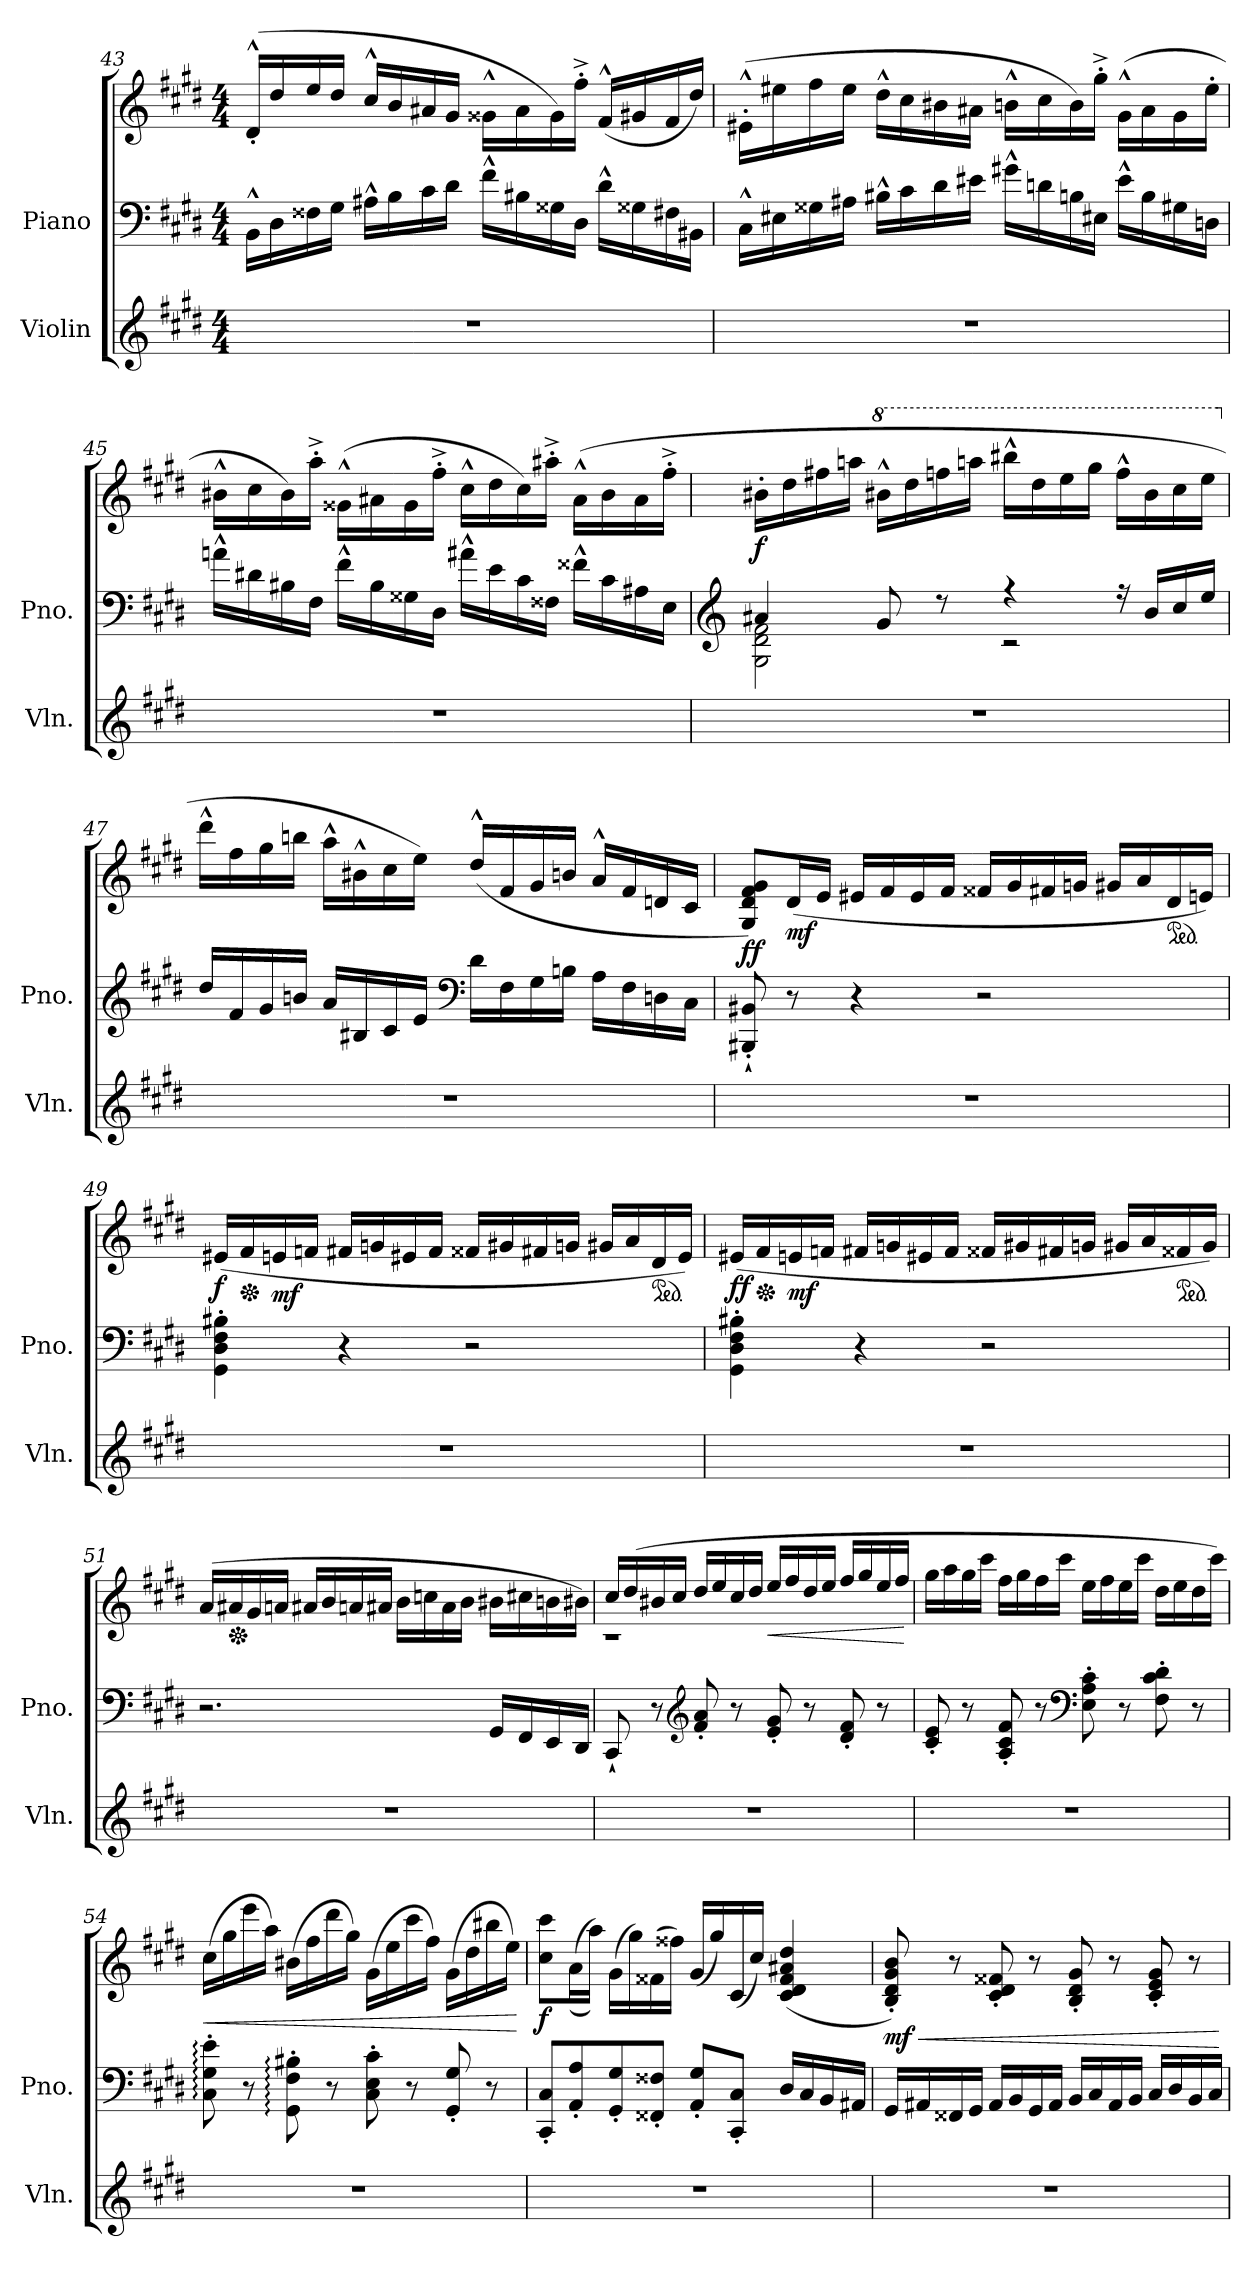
**kern	**kern	**kern	**dynam
*part2	*part1	*part1	*part1
*staff3	*staff2	*staff1	*staff1/2
*I"Violin	*I"Piano	*	*
*I'Vln.	*I'Pno.	*	*
!!LO:LB:g=z
*clefG2	*clefF4	*clefG2	*
*k[f#c#g#d#]	*k[f#c#g#d#]	*k[f#c#g#d#]	*
*M4/4	*M4/4	*M4/4	*
=43	=43	=43	=43
1r	16BB^^\LL	(16d#^^'/LL	.
.	16D#\	16dd#/	.
.	16F##X\	16ee/	.
.	16G#\JJ	16dd#/JJ	.
.	16A#X^^\LL	16cc#^^/LL	.
.	16B\	16b/	.
.	16c#\	16a#X/	.
.	16d#\JJ	16g#/JJ	.
.	16f#^^\LL	16g##X^^\LL	.
.	16B#X\	16a#\	.
.	16G##X\	16g##\)	.
.	16D#\JJ	16ff#'^\JJ	.
.	16d#^^\LL	(16f#^^/LL	.
.	16G##X\	16g#X/	.
.	16F#X\	16f#/	.
.	16BB#X\JJ	16dd#/JJ)	.
!!LO:LB:g=z
=44	=44	=44	=44
1r	16C#^^\LL	(16e#X^^'\LL	.
.	16E#X\	16ee#X\	.
.	16G##X\	16ff#\	.
.	16A#X\JJ	16ee#\JJ	.
.	16B#X^^\LL	16dd#^^\LL	.
.	16c#\	16cc#\	.
.	16d#\	16b#X\	.
.	16e#X\JJ	16a#X\JJ	.
.	16g#X^^\LL	16bn^^\LL	.
.	16dn\	16cc#\	.
.	16Bn\	16b\)	.
.	16E#X\JJ	16gg#'^\JJ	.
.	16e#^^\LL	(16g#^^\LL	.
.	16B\	16a#\	.
.	16G#X\	16g#\	.
.	16Dn\JJ	16ee#'\JJ	.
!!LO:LB:g=z
=45	=45	=45	=45
1r	16an^^\LL	16b#X^^\LL	.
.	16d#X\	16cc#\	.
.	16B#X\	16b#\)	.
.	16F#\JJ	16aa'^\JJ	.
.	16f#^^\LL	(16g##X^^\LL	.
.	16B#\	16a#X\	.
.	16G##X\	16g##\	.
.	16D#\JJ	16ff#'^\JJ	.
.	16a#X^^\LL	16cc#^^\LL	.
.	16e\	16dd#\	.
.	16c#\	16cc#\)	.
.	16F##X\JJ	16aa#X'^\JJ	.
.	16f##X^^\LL	(16a#^^\LL	.
.	16c#\	16b#\	.
.	16A#X\	16a#\	.
.	16E\JJ	16ff#'^\JJ	.
!!LO:PB:g=z
=46	=46	=46	=46
*	*clefG2	*	*
*	*^	*	*
!	!	!	!	!LO:DY:b
1r	4a#X/	2G#\ 2d#\ 2f#\	16b#X'\LL	f
.	.	.	16dd#\	.
.	.	.	16ff#X\	.
.	.	.	16aan\JJ	.
*	*	*	*8va	*
.	8g#/	.	16bb#X^^\LL	.
.	.	.	16ddd#\	.
.	8r	.	16fffn\	.
.	.	.	16aaan\JJ	.
.	4r	2r	16bbb#X^^\LL	.
.	.	.	16ddd#\	.
.	.	.	16eee\	.
.	.	.	16ggg#\JJ	.
.	16r	.	16fff^^\LL	.
.	16b/LL	.	16bb#\	.
.	16cc#/	.	16ccc#\	.
.	16ee/JJ	.	16eee\JJ	.
*	*v	*v	*	*
=47	=47	=47	=47
*	*	*X8va	*
1r	16dd#/LL	16ddd#^^\LL	.
.	16f#/	16ff#\	.
.	16g#/	16gg#\	.
.	16bn/JJ	16bbn\JJ	.
.	16a/LL	16aa^^\LL	.
.	16B#X/	16b#X^^\	.
.	16c#/	16cc#\	.
.	16e/JJ	16ee\JJ)	.
*	*clefF4	*	*
.	16d#\LL	(16dd#^^/LL	.
.	16F#\	16f#/	.
.	16G#\	16g#/	.
.	16Bn\JJ	16bn/JJ	.
.	16A\LL	16a^^/LL	.
.	16F#\	16f#/	.
.	16Dn\	16dn/	.
.	16C#\JJ	16c#/JJ	.
!!LO:LB:g=z
=48	=48	=48	=48
!	!	!	!LO:DY:b
1r	8BBB#X/'` 8BB#X/'`	8G#/ 8d#/ 8f#/ 8g#/L)	ff
!	!	!	!LO:DY:b
.	8r	(16d#/L	mf
.	.	16e/JJ	.
.	4r	16e#X/LL	.
.	.	16f#/	.
.	.	16e#/	.
.	.	16f#/JJ	.
.	2r	16f##X/LL	.
.	.	16g#/	.
.	.	16f#X/	.
.	.	16gn/JJ	.
.	.	16g#X/LL	.
.	.	16a/	.
*	*	*ped	*
.	.	16d#/	.
.	.	16en/JJ)	.
!!LO:LB:g=z
=49	=49	=49	=49
!	!	!	!LO:DY:b
1r	4GG#\' 4D#\' 4F#\' 4B#X\'	(16e#X/LL	f
*	*	*Xped	*
.	.	16f#/	.
!	!	!	!LO:DY:b
.	.	16en/	mf
.	.	16fn/JJ	.
.	4r	16f#X/LL	.
.	.	16gn/	.
.	.	16e#X/	.
.	.	16f#/JJ	.
.	2r	16f##X/LL	.
.	.	16g#X/	.
.	.	16f#X/	.
.	.	16gn/JJ	.
.	.	16g#X/LL	.
.	.	16a/	.
*	*	*ped	*
.	.	16d#/	.
.	.	16e#/JJ)	.
!!LO:LB:g=z
=50	=50	=50	=50
!	!	!	!LO:DY:b
!	!	!	!LO:DY:n=1:b
1r	4GG#\' 4D#\' 4F#\' 4B#X\'	(16e#X/LL	f f
*	*	*Xped	*
.	.	16f#/	.
!	!	!	!LO:DY:n=2:b
.	.	16en/	mf
.	.	16fn/JJ	.
.	4r	16f#X/LL	.
.	.	16gn/	.
.	.	16e#X/	.
.	.	16f#/JJ	.
.	2r	16f##X/LL	.
.	.	16g#X/	.
.	.	16f#X/	.
.	.	16gn/JJ	.
.	.	16g#X/LL	.
.	.	16a/	.
*	*	*ped	*
.	.	16f##X/	.
.	.	16g#/JJ)	.
!!LO:LB:g=z
=51	=51	=51	=51
1r	2.r	(16a/LL	.
*	*	*Xped	*
.	.	16a#X/	.
.	.	16g#/	.
.	.	16an/JJ	.
.	.	16a#X/LL	.
.	.	16b/	.
.	.	16an/	.
.	.	16a#X/JJ	.
.	.	16b\LL	.
.	.	16ccn\	.
.	.	16a#\	.
.	.	16b\JJ	.
.	16GG#/LL	16b#X\LL	.
.	16FF#/	16cc#X\	.
.	16EE/	16bn\	.
.	16DD#/JJ	16b#X\JJ)	.
=52	=52	=52	=52
*	*	*^	*
!	!	!	!	!LO:DY:b
1r	8CC#`/	16cc#/LL	1r	fp
.	.	(16dd#/	.	.
.	8r	16b#X/	.	.
.	.	16cc#/JJ	.	.
*	*clefG2	*	*	*
.	8f#/' 8a/'	16dd#/LL	.	.
.	.	16ee/	.	.
.	8r	16cc#/	.	.
.	.	16dd#/JJ	.	.
!	!	!	!	!LO:HP:b
.	8e/' 8g#/'	16ee/LL	.	<
.	.	16ff#/	.	.
.	8r	16dd#/	.	.
.	.	16ee/JJ	.	.
.	8d#/' 8f#/'	16ff#/LL	.	.
.	.	16gg#/	.	.
.	8r	16ee/	.	.
.	.	16ff#/JJ	.	.
*	*	*v	*v	*
.	.	.	[
!!LO:PB:g=z
=53	=53	=53	=53
1r	8c#/' 8e/'	16gg#\LL	.
.	.	16aa\	.
.	8r	16gg#\	.
.	.	16ccc#\JJ	.
.	8A/' 8c#/' 8f#/'	16ff#\LL	.
.	.	16gg#\	.
.	8r	16ff#\	.
.	.	16ccc#\JJ	.
*	*clefF4	*	*
.	8E\' 8A\' 8c#\'	16ee\LL	.
.	.	16ff#\	.
.	8r	16ee\	.
.	.	16ccc#\JJ	.
.	8F#\' 8c#\' 8d#\'	16dd#\LL	.
.	.	16ee\	.
.	8r	16dd#\	.
.	.	16ccc#\JJ)	.
=54	=54	=54	=54
!	!	!	!LO:HP:b
1r	8C#\:' 8G#\:' 8e\:'	(16cc#\LL	<
.	.	16gg#\	.
.	8r	16eee\	.
.	.	16aa\JJ)	.
.	8GG#\:' 8F#\:' 8B#X\:'	(16b#X\LL	.
.	.	16ff#\	.
.	8r	16ddd#\	.
.	.	16gg#\JJ)	.
.	8C#\' 8E\' 8c#\'	(16g#\LL	.
.	.	16ee\	.
.	8r	16ccc#\	.
.	.	16ff#\JJ)	.
.	8GG#/' 8G#/'	(16g#\LL	.
.	.	16dd#\	.
.	8r	16bb#X\	.
.	.	16ee\JJ)	.
.	.	.	[
!!LO:LB:g=z
=55	=55	=55	=55
!	!	!	!LO:DY:b
1r	8CC#/' 8C#/'L	8cc#\ 8ccc#\L	f
.	8AA/' 8A/'	((16a\L	.
.	.	16aa\JJ))	.
.	8GG#/' 8G#/'	(16g#\LL	.
.	.	16gg#\)	.
.	8FF##X/' 8F##X/'J	(16f##X\	.
.	.	16ff##X\JJ)	.
.	8AA/' 8G#/'L	(16g#/LL	.
.	.	16gg#/)	.
.	8CC#/' 8C#/'J	(16c#/	.
.	.	16cc#/JJ)	.
.	16D#/LL	(4c#/ 4d#/ 4f##/ 4a#X/ 4dd#/	.
.	16C#/	.	.
.	16BB/	.	.
.	16AA#X/JJ	.	.
=56	=56	=56	=56
!	!	!	!LO:HP:b
!	!	!	!LO:DY:n=1:b
1r	16GG#/LL	8B/' 8d#/' 8g#/' 8b/')	< mf
.	16AA#X/	.	.
.	16FF##X/	8r	.
.	16GG#/JJ	.	.
.	16AA#/LL	8c#/' 8d#/' 8f##X/'	.
.	16BB/	.	.
.	16GG#/	8r	.
.	16AA#/JJ	.	.
.	16BB/LL	8B/' 8d#/' 8g#/'	.
.	16C#/	.	.
.	16AA#/	8r	.
.	16BB/JJ	.	.
.	16C#/LL	8c#/' 8e/' 8g#/'	.
.	16D#/	.	.
.	16BB/	8r	.
.	16C#/JJ	.	.
.	.	.	[
=	=	=	=
*-	*-	*-	*-
